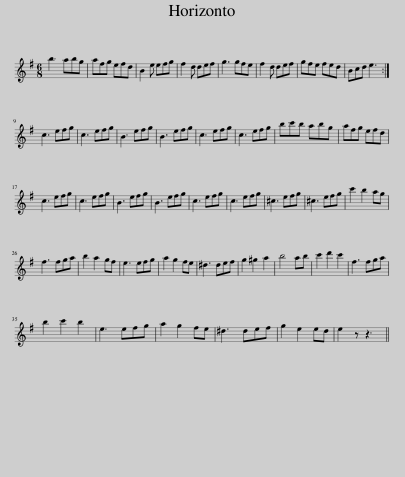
X:1
L:1/8
M:6/8
I:linebreak $
K:Emin
V:1 treble
V:1
 b3 abg | afg efd | B2 e efg | f2 d def | g3 gfe | %5
 f2 d def | gfe fed | Bcd e3 :|$ c3 efg | c3 efg | %10
 B3 efg | B3 efg | c3 efg | c3 efg | bc'b abg | %15
 afg efd |$ c3 efg | c3 efg | B3 efg | B3 efg | %20
 c3 efg | c3 efg | ^c3 efg | ^c3 efg | c'2 b2 ag |$ %25
 f3 fga | b2 a2 gf | e3 efg | a2 g2 fe | ^d3 def | %30
 g2 ^g2 a2 | b4 ab | c'2 d'2 c'2 | f3 fga |$ b2 c'2 b2 | %35
 e3 efg | a2 g2 fe | ^d3 def | g2 e2 ed | e2 z z3 || %40
